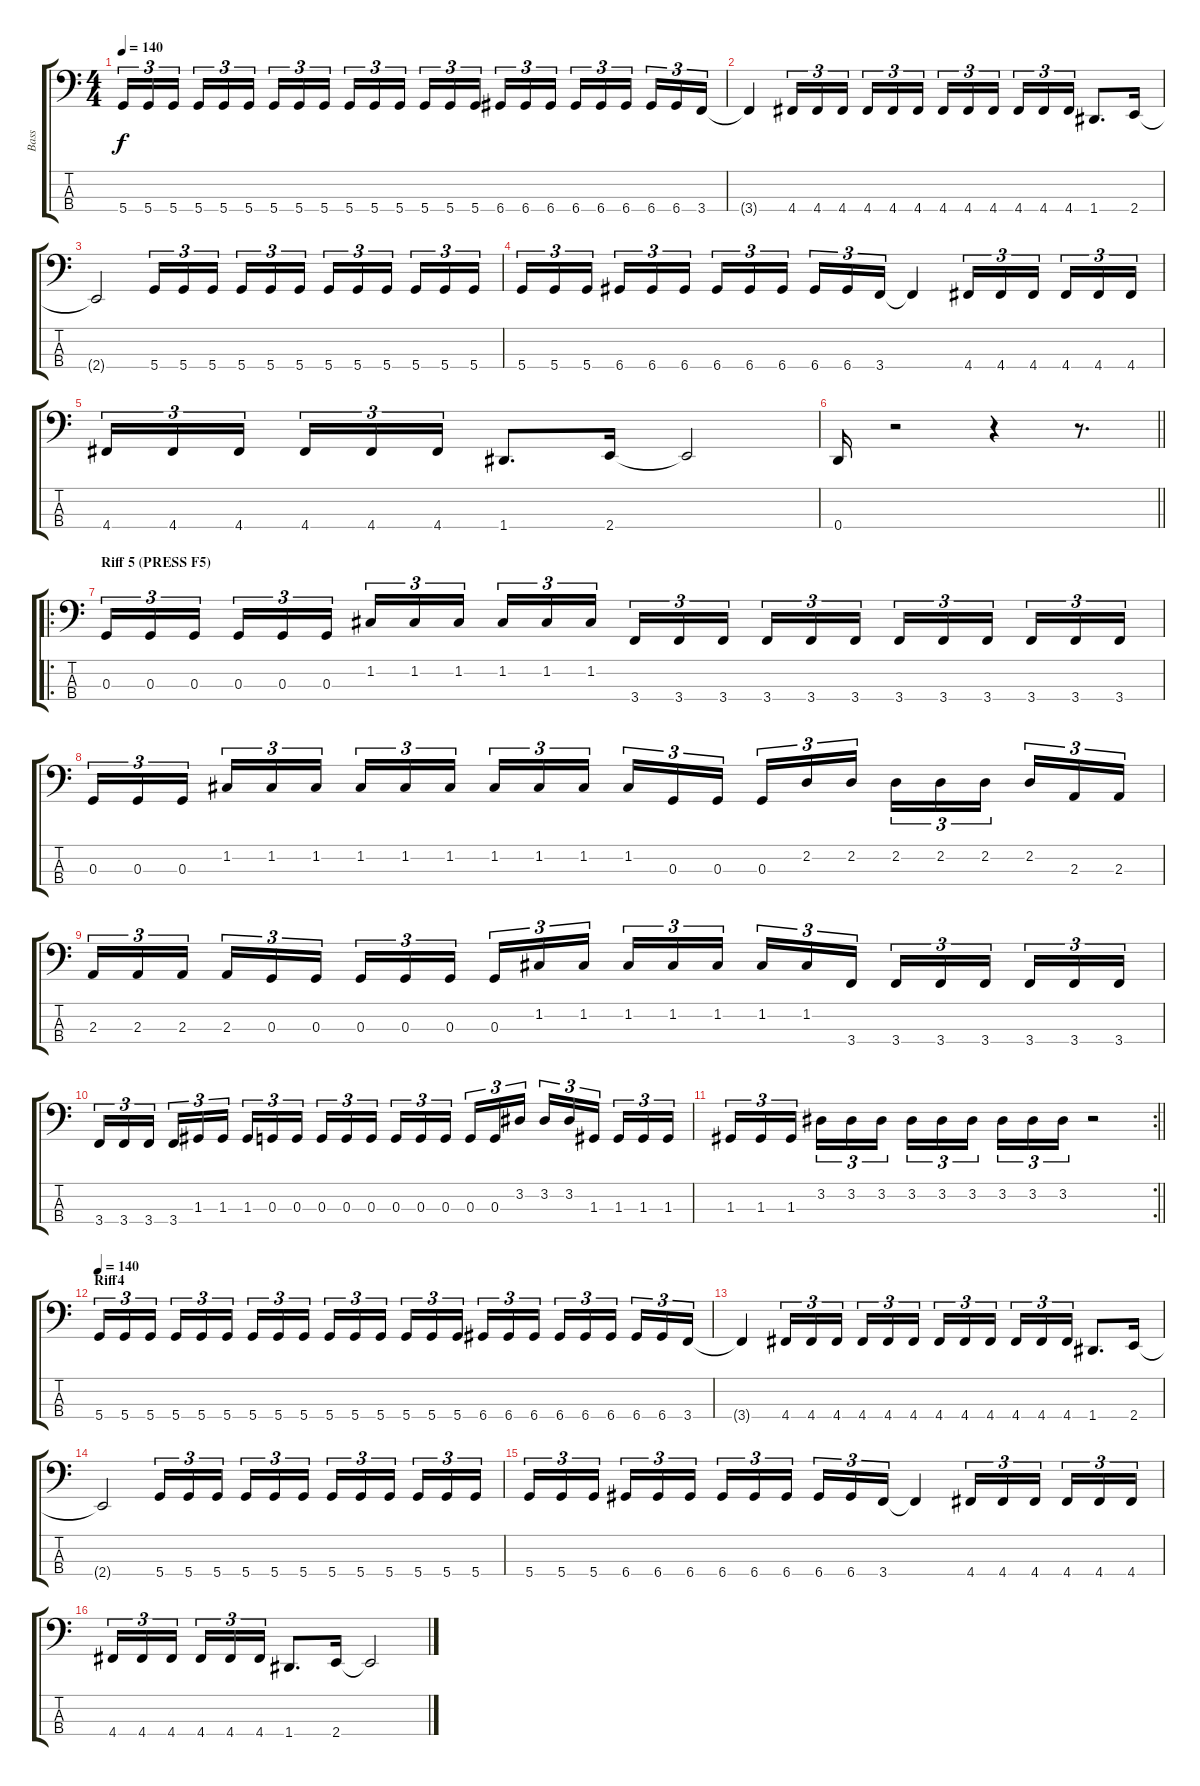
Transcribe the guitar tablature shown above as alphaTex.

\track ("Bass" "Bass") {instrument electricbassfinger}
\staff {score tabs}
\tuning (F2 C2 G1 D1) {hide}
\ts (4 4)
\tempo 140
\clef f4
\ks c
5.4.16{tu (3 2) dy f} 5.4.16{tu (3 2)} 5.4.16{tu (3 2) beam splitsecondary} 5.4.16{tu (3 2)} 5.4.16{tu (3 2)} 5.4.16{tu (3 2)} 5.4.16{tu (3 2)} 5.4.16{tu (3 2)} 5.4.16{tu (3 2) beam splitsecondary} 5.4.16{tu (3 2)} 5.4.16{tu (3 2)} 5.4.16{tu (3 2)} 5.4.16{tu (3 2)} 5.4.16{tu (3 2)} 5.4.16{tu (3 2) beam splitsecondary} 6.4.16{tu (3 2)} 6.4.16{tu (3 2)} 6.4.16{tu (3 2)} 6.4.16{tu (3 2)} 6.4.16{tu (3 2)} 6.4.16{tu (3 2) beam splitsecondary} 6.4.16{tu (3 2)} 6.4.16{tu (3 2)} 3.4.16{tu (3 2)} |
3.4{t}.4 4.4.16{tu (3 2)} 4.4.16{tu (3 2)} 4.4.16{tu (3 2) beam splitsecondary} 4.4.16{tu (3 2)} 4.4.16{tu (3 2)} 4.4.16{tu (3 2)} 4.4.16{tu (3 2)} 4.4.16{tu (3 2)} 4.4.16{tu (3 2) beam splitsecondary} 4.4.16{tu (3 2)} 4.4.16{tu (3 2)} 4.4.16{tu (3 2)} 1.4.8{d} 2.4.16 |
2.4{t}.2 5.4.16{tu (3 2)} 5.4.16{tu (3 2)} 5.4.16{tu (3 2) beam splitsecondary} 5.4.16{tu (3 2)} 5.4.16{tu (3 2)} 5.4.16{tu (3 2)} 5.4.16{tu (3 2)} 5.4.16{tu (3 2)} 5.4.16{tu (3 2) beam splitsecondary} 5.4.16{tu (3 2)} 5.4.16{tu (3 2)} 5.4.16{tu (3 2)} |
5.4.16{tu (3 2)} 5.4.16{tu (3 2)} 5.4.16{tu (3 2) beam splitsecondary} 6.4.16{tu (3 2)} 6.4.16{tu (3 2)} 6.4.16{tu (3 2)} 6.4.16{tu (3 2)} 6.4.16{tu (3 2)} 6.4.16{tu (3 2) beam splitsecondary} 6.4.16{tu (3 2)} 6.4.16{tu (3 2)} 3.4.16{tu (3 2)} 3.4{t}.4 4.4.16{tu (3 2)} 4.4.16{tu (3 2)} 4.4.16{tu (3 2) beam splitsecondary} 4.4.16{tu (3 2)} 4.4.16{tu (3 2)} 4.4.16{tu (3 2)} |
4.4.16{tu (3 2)} 4.4.16{tu (3 2)} 4.4.16{tu (3 2) beam splitsecondary} 4.4.16{tu (3 2)} 4.4.16{tu (3 2)} 4.4.16{tu (3 2)} 1.4.8{d} 2.4.16 2.4{t}.2 |
\barLineRight lightlight
0.4.16 r.2 r.4 r.8{d} |
\ro
\section ("" "Riff 5 (PRESS F5)")
0.3.16{tu (3 2)} 0.3.16{tu (3 2)} 0.3.16{tu (3 2) beam splitsecondary} 0.3.16{tu (3 2)} 0.3.16{tu (3 2)} 0.3.16{tu (3 2)} 1.2.16{tu (3 2)} 1.2.16{tu (3 2)} 1.2.16{tu (3 2) beam splitsecondary} 1.2.16{tu (3 2)} 1.2.16{tu (3 2)} 1.2.16{tu (3 2)} 3.4.16{tu (3 2)} 3.4.16{tu (3 2)} 3.4.16{tu (3 2) beam splitsecondary} 3.4.16{tu (3 2)} 3.4.16{tu (3 2)} 3.4.16{tu (3 2)} 3.4.16{tu (3 2)} 3.4.16{tu (3 2)} 3.4.16{tu (3 2) beam splitsecondary} 3.4.16{tu (3 2)} 3.4.16{tu (3 2)} 3.4.16{tu (3 2)} |
0.3.16{tu (3 2)} 0.3.16{tu (3 2)} 0.3.16{tu (3 2) beam splitsecondary} 1.2.16{tu (3 2)} 1.2.16{tu (3 2)} 1.2.16{tu (3 2)} 1.2.16{tu (3 2)} 1.2.16{tu (3 2)} 1.2.16{tu (3 2) beam splitsecondary} 1.2.16{tu (3 2)} 1.2.16{tu (3 2)} 1.2.16{tu (3 2)} 1.2.16{tu (3 2)} 0.3.16{tu (3 2)} 0.3.16{tu (3 2) beam splitsecondary} 0.3.16{tu (3 2)} 2.2.16{tu (3 2)} 2.2.16{tu (3 2)} 2.2.16{tu (3 2)} 2.2.16{tu (3 2)} 2.2.16{tu (3 2) beam splitsecondary} 2.2.16{tu (3 2)} 2.3.16{tu (3 2)} 2.3.16{tu (3 2)} |
2.3.16{tu (3 2)} 2.3.16{tu (3 2)} 2.3.16{tu (3 2) beam splitsecondary} 2.3.16{tu (3 2)} 0.3.16{tu (3 2)} 0.3.16{tu (3 2)} 0.3.16{tu (3 2)} 0.3.16{tu (3 2)} 0.3.16{tu (3 2) beam splitsecondary} 0.3.16{tu (3 2)} 1.2.16{tu (3 2)} 1.2.16{tu (3 2)} 1.2.16{tu (3 2)} 1.2.16{tu (3 2)} 1.2.16{tu (3 2) beam splitsecondary} 1.2.16{tu (3 2)} 1.2.16{tu (3 2)} 3.4.16{tu (3 2)} 3.4.16{tu (3 2)} 3.4.16{tu (3 2)} 3.4.16{tu (3 2) beam splitsecondary} 3.4.16{tu (3 2)} 3.4.16{tu (3 2)} 3.4.16{tu (3 2)} |
3.4.16{tu (3 2)} 3.4.16{tu (3 2)} 3.4.16{tu (3 2) beam splitsecondary} 3.4.16{tu (3 2)} 1.3.16{tu (3 2)} 1.3.16{tu (3 2)} 1.3.16{tu (3 2)} 0.3.16{tu (3 2)} 0.3.16{tu (3 2) beam splitsecondary} 0.3.16{tu (3 2)} 0.3.16{tu (3 2)} 0.3.16{tu (3 2)} 0.3.16{tu (3 2)} 0.3.16{tu (3 2)} 0.3.16{tu (3 2) beam splitsecondary} 0.3.16{tu (3 2)} 0.3.16{tu (3 2)} 3.2.16{tu (3 2)} 3.2.16{tu (3 2)} 3.2.16{tu (3 2)} 1.3.16{tu (3 2) beam splitsecondary} 1.3.16{tu (3 2)} 1.3.16{tu (3 2)} 1.3.16{tu (3 2)} |
\rc 2
\barLineRight lightlight
1.3.16{tu (3 2)} 1.3.16{tu (3 2)} 1.3.16{tu (3 2) beam splitsecondary} 3.2.16{tu (3 2)} 3.2.16{tu (3 2)} 3.2.16{tu (3 2)} 3.2.16{tu (3 2)} 3.2.16{tu (3 2)} 3.2.16{tu (3 2) beam splitsecondary} 3.2.16{tu (3 2)} 3.2.16{tu (3 2)} 3.2.16{tu (3 2)} r.2 |
\section ("" "Riff4")
\tempo 140
5.4.16{tu (3 2)} 5.4.16{tu (3 2)} 5.4.16{tu (3 2) beam splitsecondary} 5.4.16{tu (3 2)} 5.4.16{tu (3 2)} 5.4.16{tu (3 2)} 5.4.16{tu (3 2)} 5.4.16{tu (3 2)} 5.4.16{tu (3 2) beam splitsecondary} 5.4.16{tu (3 2)} 5.4.16{tu (3 2)} 5.4.16{tu (3 2)} 5.4.16{tu (3 2)} 5.4.16{tu (3 2)} 5.4.16{tu (3 2) beam splitsecondary} 6.4.16{tu (3 2)} 6.4.16{tu (3 2)} 6.4.16{tu (3 2)} 6.4.16{tu (3 2)} 6.4.16{tu (3 2)} 6.4.16{tu (3 2) beam splitsecondary} 6.4.16{tu (3 2)} 6.4.16{tu (3 2)} 3.4.16{tu (3 2)} |
3.4{t}.4 4.4.16{tu (3 2)} 4.4.16{tu (3 2)} 4.4.16{tu (3 2) beam splitsecondary} 4.4.16{tu (3 2)} 4.4.16{tu (3 2)} 4.4.16{tu (3 2)} 4.4.16{tu (3 2)} 4.4.16{tu (3 2)} 4.4.16{tu (3 2) beam splitsecondary} 4.4.16{tu (3 2)} 4.4.16{tu (3 2)} 4.4.16{tu (3 2)} 1.4.8{d} 2.4.16 |
2.4{t}.2 5.4.16{tu (3 2)} 5.4.16{tu (3 2)} 5.4.16{tu (3 2) beam splitsecondary} 5.4.16{tu (3 2)} 5.4.16{tu (3 2)} 5.4.16{tu (3 2)} 5.4.16{tu (3 2)} 5.4.16{tu (3 2)} 5.4.16{tu (3 2) beam splitsecondary} 5.4.16{tu (3 2)} 5.4.16{tu (3 2)} 5.4.16{tu (3 2)} |
5.4.16{tu (3 2)} 5.4.16{tu (3 2)} 5.4.16{tu (3 2) beam splitsecondary} 6.4.16{tu (3 2)} 6.4.16{tu (3 2)} 6.4.16{tu (3 2)} 6.4.16{tu (3 2)} 6.4.16{tu (3 2)} 6.4.16{tu (3 2) beam splitsecondary} 6.4.16{tu (3 2)} 6.4.16{tu (3 2)} 3.4.16{tu (3 2)} 3.4{t}.4 4.4.16{tu (3 2)} 4.4.16{tu (3 2)} 4.4.16{tu (3 2) beam splitsecondary} 4.4.16{tu (3 2)} 4.4.16{tu (3 2)} 4.4.16{tu (3 2)} |
4.4.16{tu (3 2)} 4.4.16{tu (3 2)} 4.4.16{tu (3 2) beam splitsecondary} 4.4.16{tu (3 2)} 4.4.16{tu (3 2)} 4.4.16{tu (3 2)} 1.4.8{d} 2.4.16 2.4{t}.2
